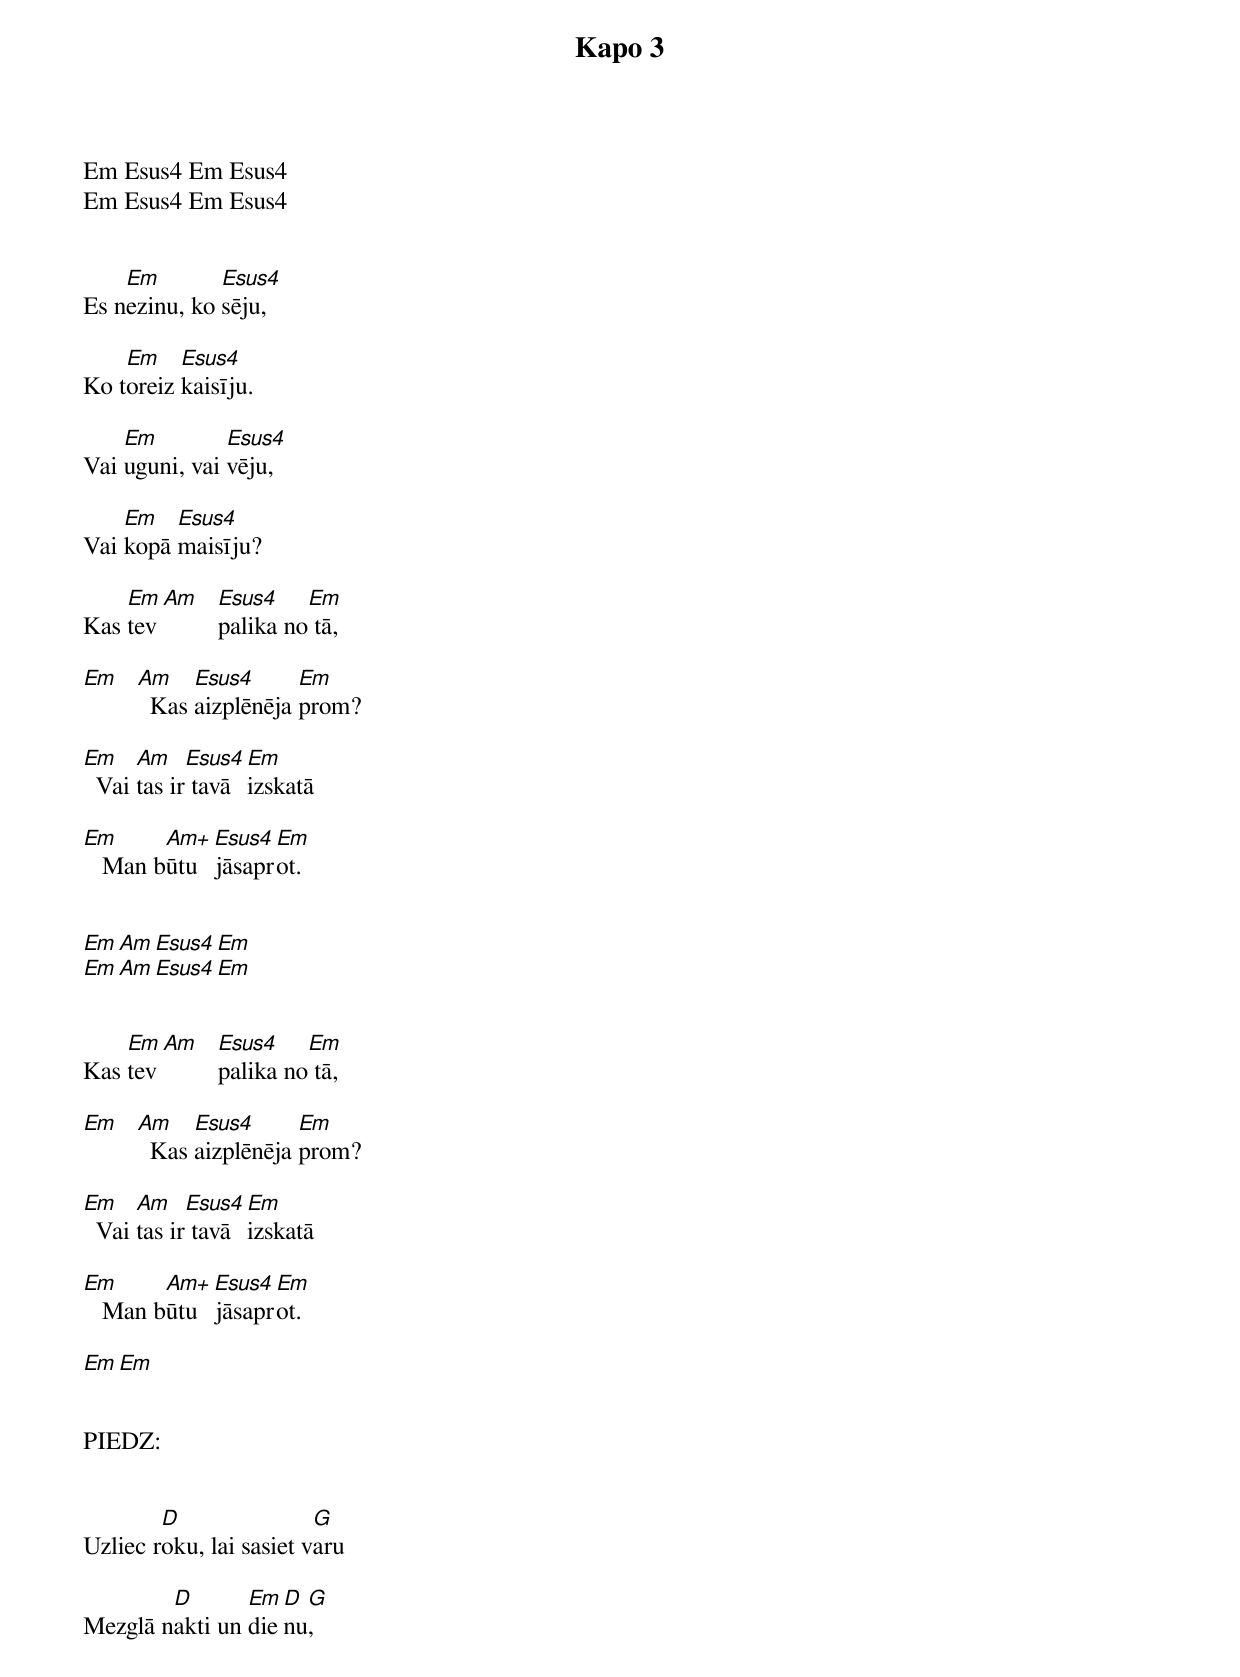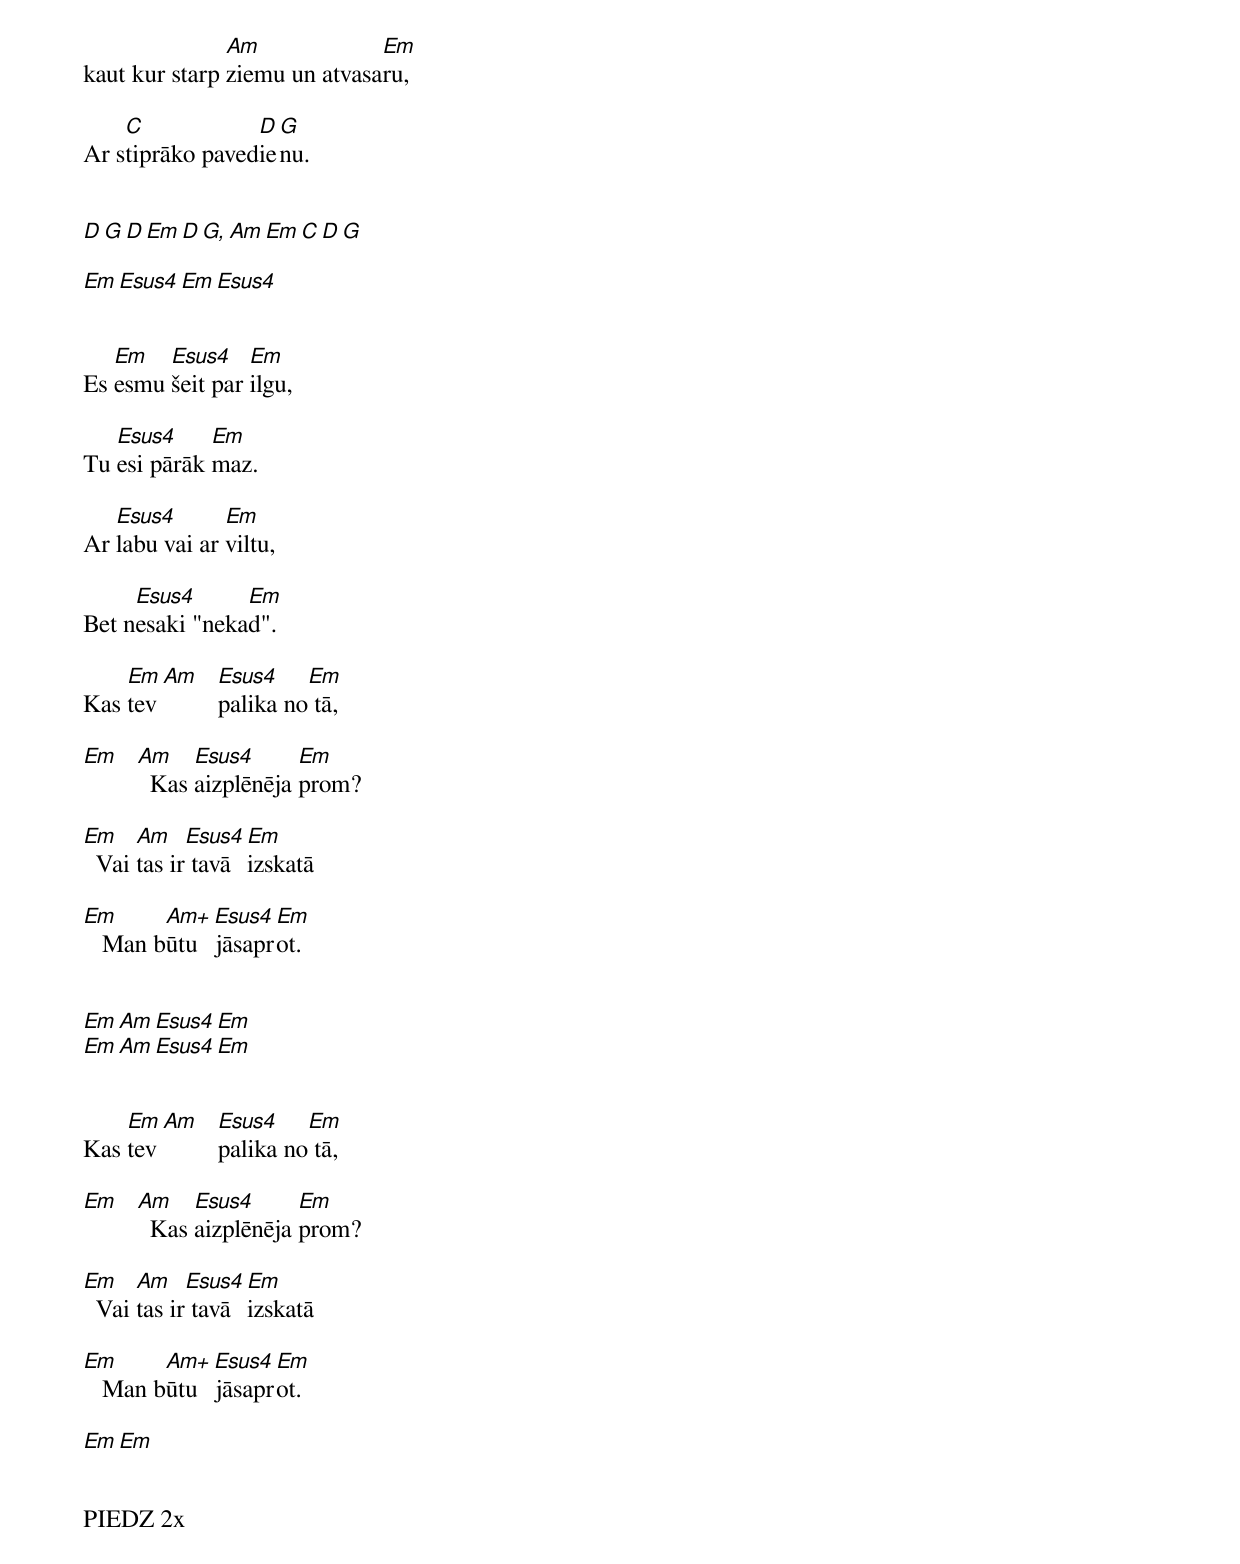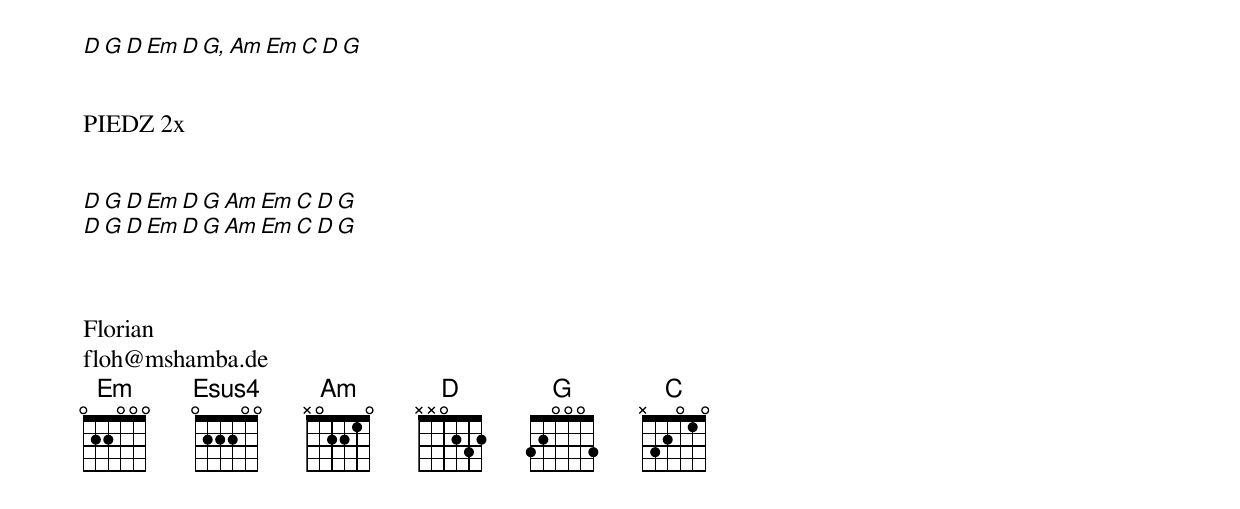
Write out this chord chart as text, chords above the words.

Kapo 3


Em Esus4 Em Esus4
Em Esus4 Em Esus4


    Em	      Esus4
Es nezinu, ko sēju,

    Em	  Esus4
Ko toreiz kaisīju.

    Em	       Esus4
Vai uguni, vai vēju,

    Em   Esus4
Vai kopā maisīju?

    Em Am Esus4    Em
Kas tev   palika no tā,

Em Am    Esus4      Em
     Kas aizplēnēja prom?

Em    Am    Esus4 Em
  Vai tas ir tavā izskatā

Em      Am+ Esus4 Em
   Man būtu jāsaprot.


Em Am Esus4 Em
Em Am Esus4 Em


    Em Am Esus4    Em
Kas tev   palika no tā,

Em Am    Esus4      Em
     Kas aizplēnēja prom?

Em    Am    Esus4 Em
  Vai tas ir tavā izskatā

Em      Am+ Esus4 Em
   Man būtu jāsaprot.

Em Em


PIEDZ:


        D	         G
Uzliec roku, lai sasiet varu

	D       Em D G
Mezglā nakti un dienu,

	       Am 	      Em
kaut kur starp ziemu un atvasaru,

    C		 D G
Ar stiprāko pavedienu.


D G D Em D G, Am Em C D G

Em Esus4 Em Esus4


   Em   Esus4    Em
Es esmu šeit par ilgu,

   Esus4     Em
Tu esi pārāk maz.

   Esus4       Em
Ar labu vai ar viltu,

     Esus4      Em
Bet nesaki "nekad".

    Em Am Esus4    Em
Kas tev   palika no tā,

Em Am    Esus4      Em
     Kas aizplēnēja prom?

Em    Am    Esus4 Em
  Vai tas ir tavā izskatā

Em      Am+ Esus4 Em
   Man būtu jāsaprot.


Em Am Esus4 Em
Em Am Esus4 Em


    Em Am Esus4    Em
Kas tev   palika no tā,

Em Am    Esus4      Em
     Kas aizplēnēja prom?

Em    Am    Esus4 Em
  Vai tas ir tavā izskatā

Em      Am+ Esus4 Em
   Man būtu jāsaprot.

Em Em


PIEDZ 2x


D G D Em D G, Am Em C D G


PIEDZ 2x


D G D Em D G Am Em C D G
D G D Em D G Am Em C D G



Florian
floh@mshamba.de
